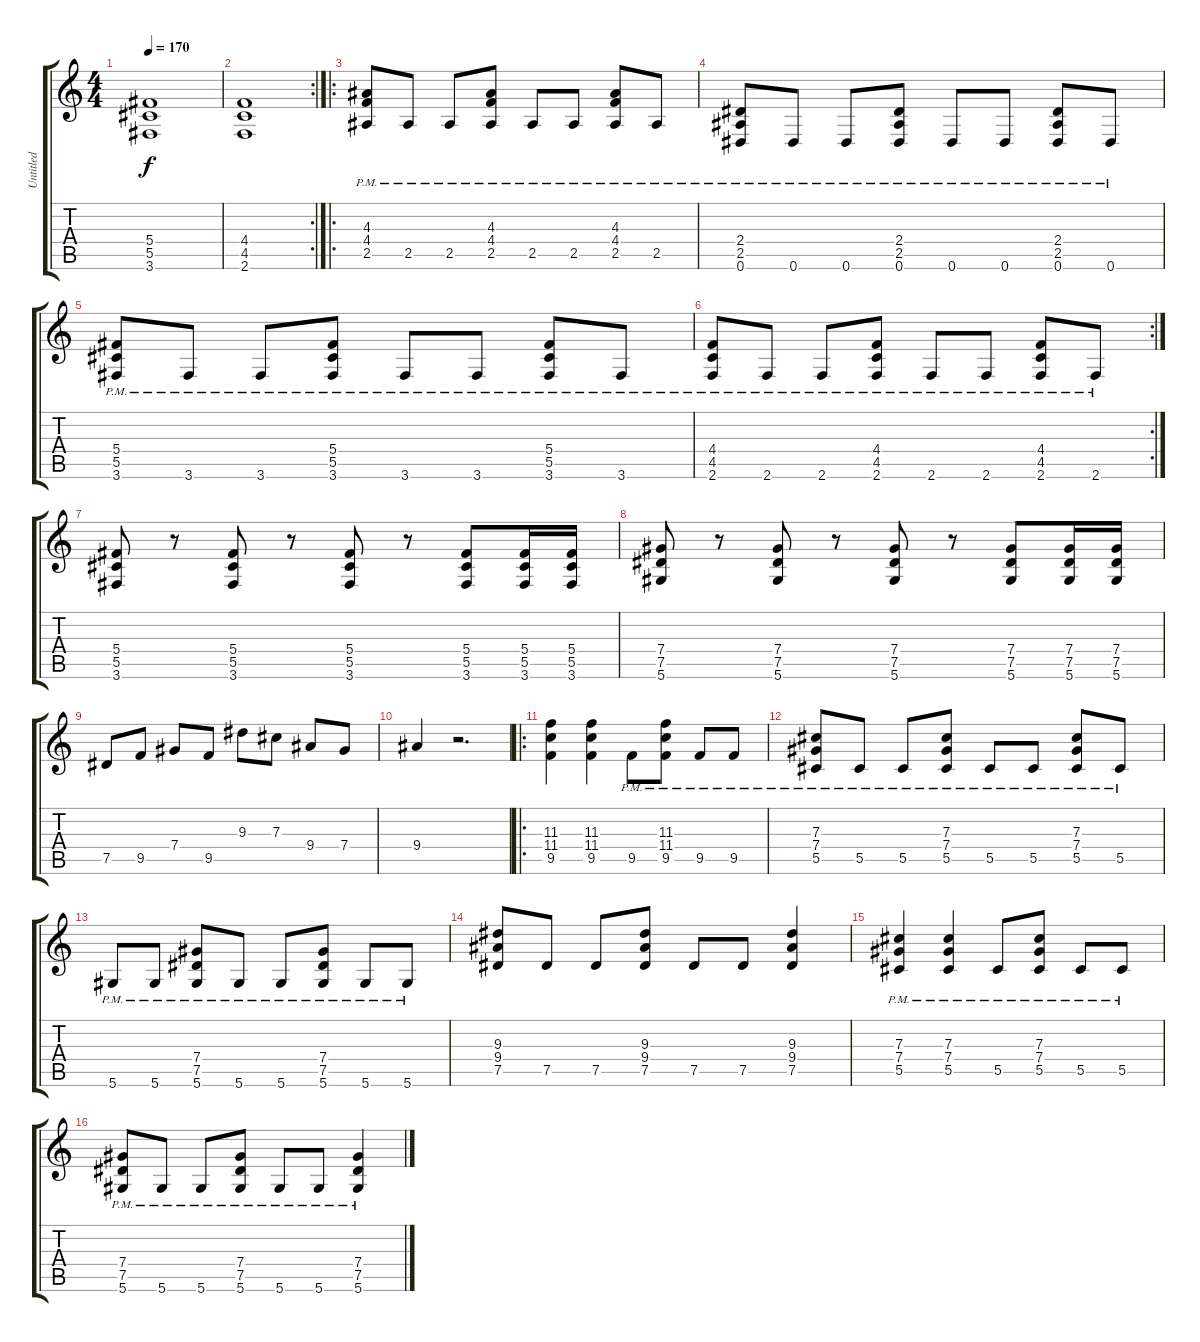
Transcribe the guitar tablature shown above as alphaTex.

\track ("Untitled" "Untitled") {instrument distortionguitar}
\staff {score tabs}
\tuning (Eb4 Bb3 Gb3 Db3 Ab2 Eb2) {hide}
\ts (4 4)
\tempo 170
\clef g2
\ks c
(5.4 5.5 3.6).1{dy f} |
\rc 2
(4.4 4.5 2.6).1 |
\ro
(4.3{pm} 4.4{pm} 2.5{pm}).8 2.5{pm}.8 2.5{pm}.8 (4.3{pm} 4.4{pm} 2.5{pm}).8 2.5{pm}.8 2.5{pm}.8 (4.3{pm} 4.4{pm} 2.5{pm}).8 2.5{pm}.8 |
(2.4{pm} 2.5{pm} 0.6{pm}).8 0.6{pm}.8 0.6{pm}.8 (2.4{pm} 2.5{pm} 0.6{pm}).8 0.6{pm}.8 0.6{pm}.8 (2.4{pm} 2.5{pm} 0.6{pm}).8 0.6{pm}.8 |
(5.4{pm} 5.5{pm} 3.6{pm}).8 3.6{pm}.8 3.6{pm}.8 (5.4{pm} 5.5{pm} 3.6{pm}).8 3.6{pm}.8 3.6{pm}.8 (5.4{pm} 5.5{pm} 3.6{pm}).8 3.6{pm}.8 |
\rc 2
(4.4{pm} 4.5{pm} 2.6{pm}).8 2.6{pm}.8 2.6{pm}.8 (4.4{pm} 4.5{pm} 2.6{pm}).8 2.6{pm}.8 2.6{pm}.8 (4.4{pm} 4.5{pm} 2.6{pm}).8 2.6{pm}.8 |
(5.4 5.5 3.6).8 r.8 (5.4 5.5 3.6).8 r.8 (5.4 5.5 3.6).8 r.8 (5.4 5.5 3.6).8 (5.4 5.5 3.6).16 (5.4 5.5 3.6).16 |
(7.4 7.5 5.6).8 r.8 (7.4 7.5 5.6).8 r.8 (7.4 7.5 5.6).8 r.8 (7.4 7.5 5.6).8 (7.4 7.5 5.6).16 (7.4 7.5 5.6).16 |
7.5.8 9.5.8 7.4.8 9.5.8 9.3.8 7.3.8 9.4.8 7.4.8 |
9.4.4 r.2{d} |
\ro
(11.3 11.4 9.5).4 (11.3 11.4 9.5).4 9.5{pm}.8 (11.3{pm} 11.4{pm} 9.5{pm}).8 9.5{pm}.8 9.5{pm}.8 |
(7.3{pm} 7.4{pm} 5.5{pm}).8 5.5{pm}.8 5.5{pm}.8 (7.3{pm} 7.4{pm} 5.5{pm}).8 5.5{pm}.8 5.5{pm}.8 (7.3{pm} 7.4{pm} 5.5{pm}).8 5.5{pm}.8 |
5.6{pm}.8 5.6{pm}.8 (7.4{pm} 7.5{pm} 5.6{pm}).8 5.6{pm}.8 5.6{pm}.8 (7.4{pm} 7.5{pm} 5.6{pm}).8 5.6{pm}.8 5.6{pm}.8 |
(9.3 9.4 7.5).8 7.5.8 7.5.8 (9.3 9.4 7.5).8 7.5.8 7.5.8 (9.3 9.4 7.5).4 |
(7.3{pm} 7.4{pm} 5.5{pm}).4 (7.3{pm} 7.4{pm} 5.5{pm}).4 5.5{pm}.8 (7.3{pm} 7.4{pm} 5.5{pm}).8 5.5{pm}.8 5.5{pm}.8 |
(7.4{pm} 7.5{pm} 5.6{pm}).8 5.6{pm}.8 5.6{pm}.8 (7.4{pm} 7.5{pm} 5.6{pm}).8 5.6{pm}.8 5.6{pm}.8 (7.4{pm} 7.5{pm} 5.6{pm}).4
